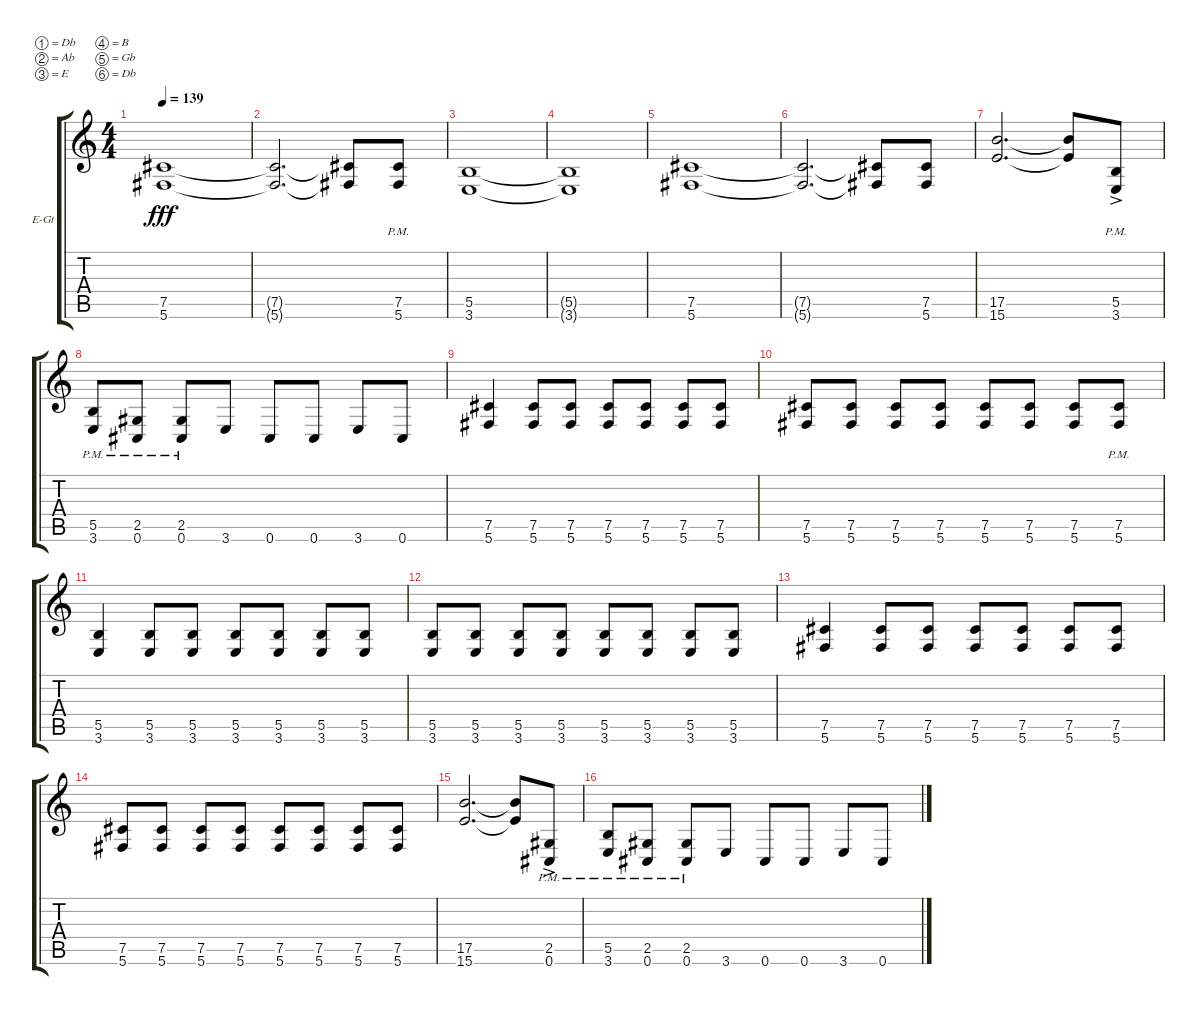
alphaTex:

\bracketExtendMode groupsimilarinstruments
\firstSystemTrackNameOrientation horizontal
\otherSystemsTrackNameOrientation horizontal
\track ("Electric Guitar 2" "E-Gt") {instrument distortionguitar}
\staff {score tabs}
\tuning (Db4 Ab3 E3 B2 Gb2 Db2)
\ts (4 4)
\tempo 139
\clef g2
\ks c
(5.6 7.5).1{dy fff instrument distortionguitar} |
(5.6{t} 7.5{t}).2{d} (5.6{t} 7.5{t}).8 (5.6{pm} 7.5{pm}).8 |
(3.6 5.5).1 |
(3.6{t} 5.5{t}).1 |
(5.6 7.5).1 |
(5.6{t} 7.5{t}).2{d} (5.6{t} 7.5{t}).8 (5.6 7.5).8 |
(15.6 17.5).2{d} (15.6{t} 17.5{t}).8 (3.6{ac pm} 5.5{ac pm}).8 |
(3.6{pm} 5.5{pm}).8 (0.6{pm} 2.5{pm}).8 (0.6{pm} 2.5{pm}).8 3.6.8 0.6.8 0.6.8 3.6.8 0.6.8 |
(5.6 7.5).4 (5.6 7.5).8 (5.6 7.5).8 (5.6 7.5).8 (5.6 7.5).8 (5.6 7.5).8 (5.6 7.5).8 |
(5.6 7.5).8 (5.6 7.5).8 (5.6 7.5).8 (5.6 7.5).8 (5.6 7.5).8 (5.6 7.5).8 (5.6 7.5).8 (5.6{pm} 7.5{pm}).8 |
(3.6 5.5).4 (3.6 5.5).8 (3.6 5.5).8 (3.6 5.5).8 (3.6 5.5).8 (3.6 5.5).8 (3.6 5.5).8 |
(3.6 5.5).8 (3.6 5.5).8 (3.6 5.5).8 (3.6 5.5).8 (3.6 5.5).8 (3.6 5.5).8 (3.6 5.5).8 (3.6 5.5).8 |
(5.6 7.5).4 (5.6 7.5).8 (5.6 7.5).8 (5.6 7.5).8 (5.6 7.5).8 (5.6 7.5).8 (5.6 7.5).8 |
(5.6 7.5).8 (5.6 7.5).8 (5.6 7.5).8 (5.6 7.5).8 (5.6 7.5).8 (5.6 7.5).8 (5.6 7.5).8 (5.6 7.5).8 |
(15.6 17.5).2{d} (15.6{t} 17.5{t}).8 (0.6{ac pm} 2.5{ac pm}).8 |
(3.6{pm} 5.5{pm}).8 (0.6{pm} 2.5{pm}).8 (0.6{pm} 2.5{pm}).8 3.6.8 0.6.8 0.6.8 3.6.8 0.6.8
